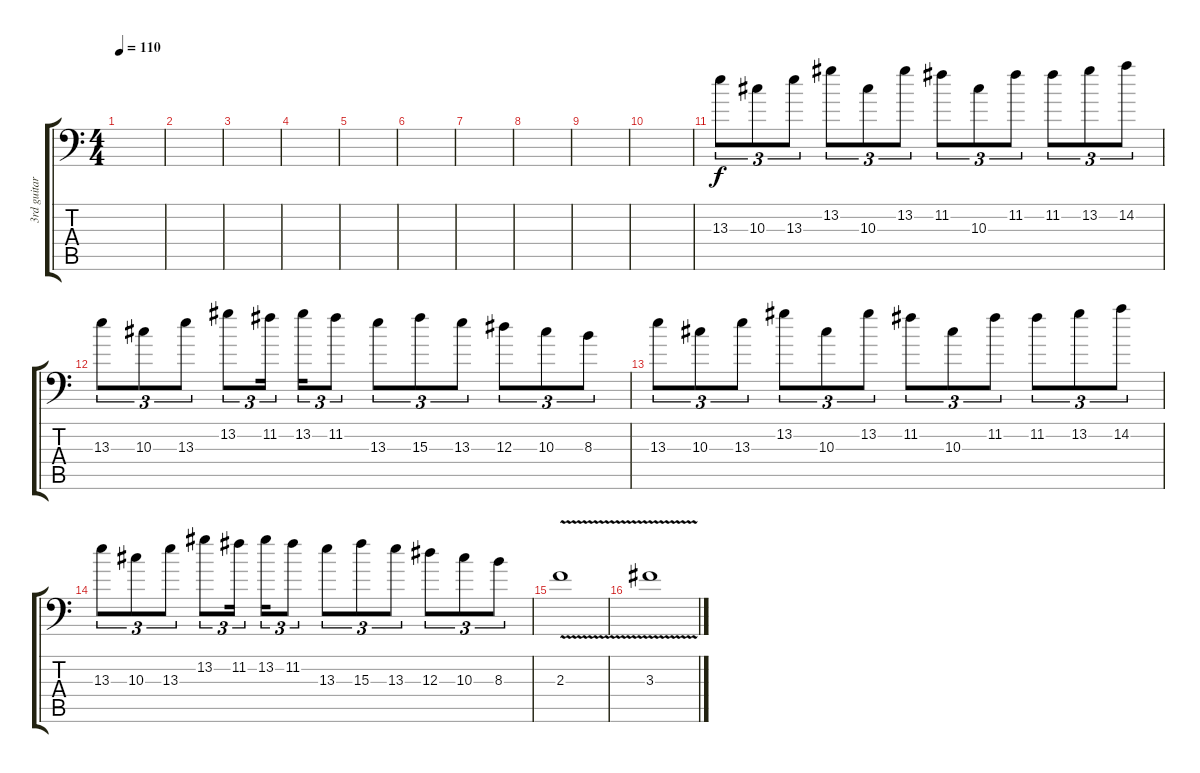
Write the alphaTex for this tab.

\track ("3rd guitar" "3rd guitar") {instrument distortionguitar}
\staff {score tabs}
\tuning (C4 G3 Eb3 Bb2 F2 Bb1) {hide}
\ts (4 4)
\tempo 110
\clef f4
\ks c
|
|
|
|
|
|
|
|
|
|
13.3.8{tu (3 2)} 10.3.8{tu (3 2)} 13.3.8{tu (3 2)} 13.2.8{tu (3 2)} 10.3.8{tu (3 2)} 13.2.8{tu (3 2)} 11.2.8{tu (3 2)} 10.3.8{tu (3 2)} 11.2.8{tu (3 2)} 11.2.8{tu (3 2)} 13.2.8{tu (3 2)} 14.2.8{tu (3 2)} |
13.3.8{tu (3 2)} 10.3.8{tu (3 2)} 13.3.8{tu (3 2)} 13.2.8{tu (3 2)} 11.2.16{tu (3 2)} 13.2.16{tu (3 2)} 11.2.8{tu (3 2)} 13.3.8{tu (3 2)} 15.3.8{tu (3 2)} 13.3.8{tu (3 2)} 12.3.8{tu (3 2)} 10.3.8{tu (3 2)} 8.3.8{tu (3 2)} |
13.3.8{tu (3 2)} 10.3.8{tu (3 2)} 13.3.8{tu (3 2)} 13.2.8{tu (3 2)} 10.3.8{tu (3 2)} 13.2.8{tu (3 2)} 11.2.8{tu (3 2)} 10.3.8{tu (3 2)} 11.2.8{tu (3 2)} 11.2.8{tu (3 2)} 13.2.8{tu (3 2)} 14.2.8{tu (3 2)} |
13.3.8{tu (3 2)} 10.3.8{tu (3 2)} 13.3.8{tu (3 2)} 13.2.8{tu (3 2)} 11.2.16{tu (3 2)} 13.2.16{tu (3 2)} 11.2.8{tu (3 2)} 13.3.8{tu (3 2)} 15.3.8{tu (3 2)} 13.3.8{tu (3 2)} 12.3.8{tu (3 2)} 10.3.8{tu (3 2)} 8.3.8{tu (3 2)} |
2.3{v}.1 |
3.3{v}.1
